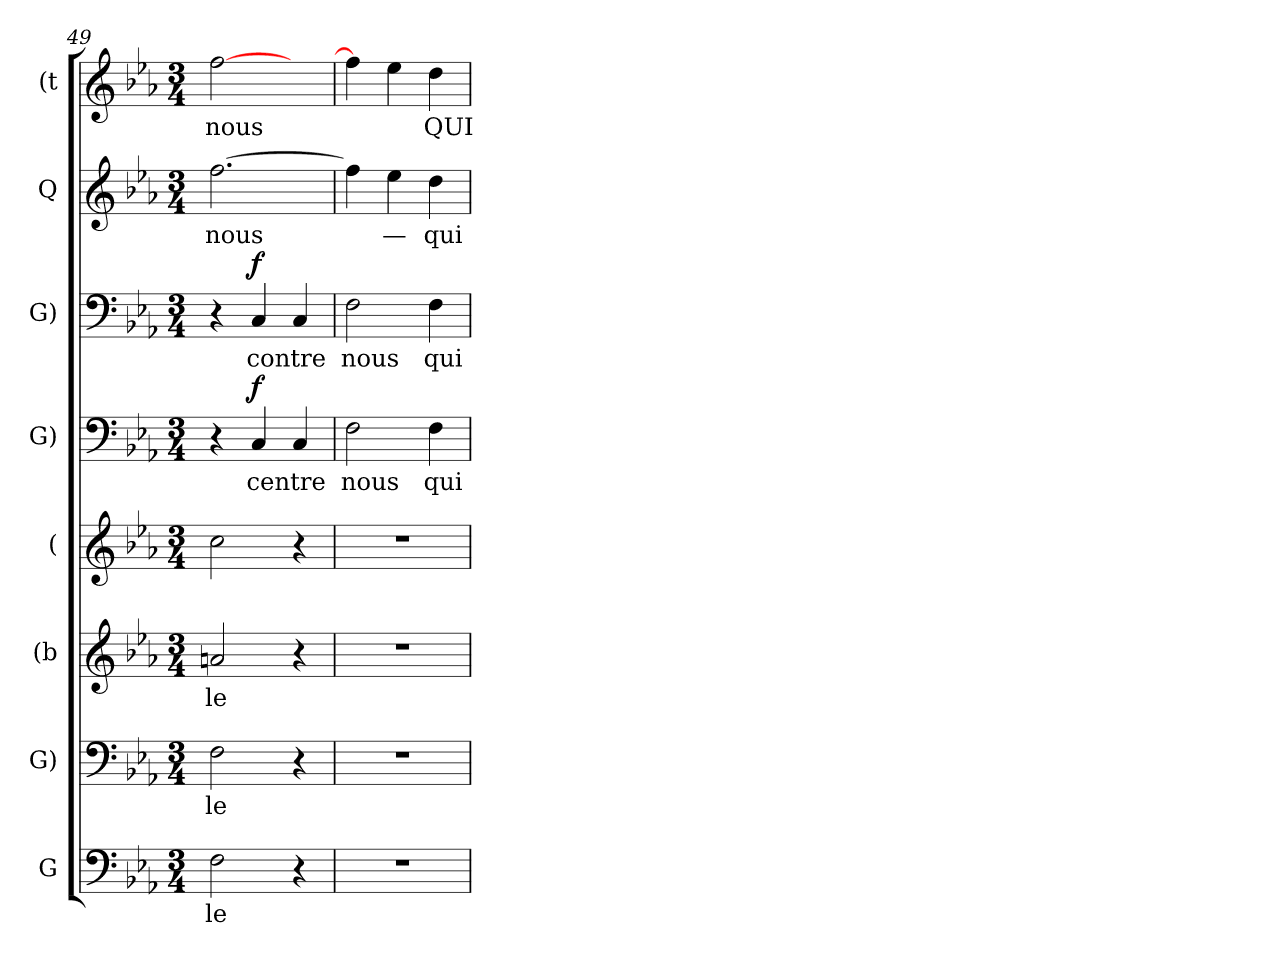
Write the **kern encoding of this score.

**kern	**text	**kern	**text	**kern	**text	**kern	**kern	**text	**dynam	**kern	**text	**dynam	**kern	**text	**kern	**text
*part8	*part8	*part7	*part7	*part6	*part6	*part5	*part4	*part4	*part4	*part3	*part3	*part3	*part2	*part2	*part1	*part1
*staff8	*staff8	*staff7	*staff7	*staff6	*staff6	*staff5	*staff4	*staff4	*staff4	*staff3	*staff3	*staff3	*staff2	*staff2	*staff1	*staff1
*I"G	*	*I"G)	*	*I"(b	*	*I"(	*I"G)	*	*	*I"G)	*	*	*I"Q	*	*I"(t	*
*clefF4	*	*clefF4	*	*clefG2	*	*clefG2	*clefF4	*	*	*clefF4	*	*	*clefG2	*	*clefG2	*
*k[b-e-a-]	*	*k[b-e-a-]	*	*k[b-e-a-]	*	*k[b-e-a-]	*k[b-e-a-]	*	*	*k[b-e-a-]	*	*	*k[b-e-a-]	*	*k[b-e-a-]	*
*M3/4	*	*M3/4	*	*M3/4	*	*M3/4	*M3/4	*	*	*M3/4	*	*	*M3/4	*	*M3/4	*
=49	=49	=49	=49	=49	=49	=49	=49	=49	=49	=49	=49	=49	=49	=49	=49	=49
2Fi\	le	2Fi\	le	2ani/	le	2cci\	4r	.	.	4r	.	.	[2.ffi\	nous	[2ffi\	nous
!	!	!	!	!	!	!	!	!	!LO:DY:a	!	!	!LO:DY:a	!	!	!	!
.	.	.	.	.	.	.	4Ci/	centre	f	4Ci/	contre	f	.	.	.	.
4r	.	4r	.	4r	.	4r	4Ci/	.	.	4Ci/	.	.	.	.	4ryy	.
=50	=50	=50	=50	=50	=50	=50	=50	=50	=50	=50	=50	=50	=50	=50	=50	=50
2.r	.	2.r	.	2.r	.	2.r	2Fi\	nous	.	2Fi\	nous	.	4ffi\]	.	4ffi\]	.
.	.	.	.	.	.	.	.	.	.	.	.	.	4ee-i\	—	4ee-i\	.
.	.	.	.	.	.	.	4Fi\	qui	.	4Fi\	qui	.	4ddi\	qui	4ddi\	QUI
=	=	=	=	=	=	=	=	=	=	=	=	=	=	=	=	=
*-	*-	*-	*-	*-	*-	*-	*-	*-	*-	*-	*-	*-	*-	*-	*-	*-
